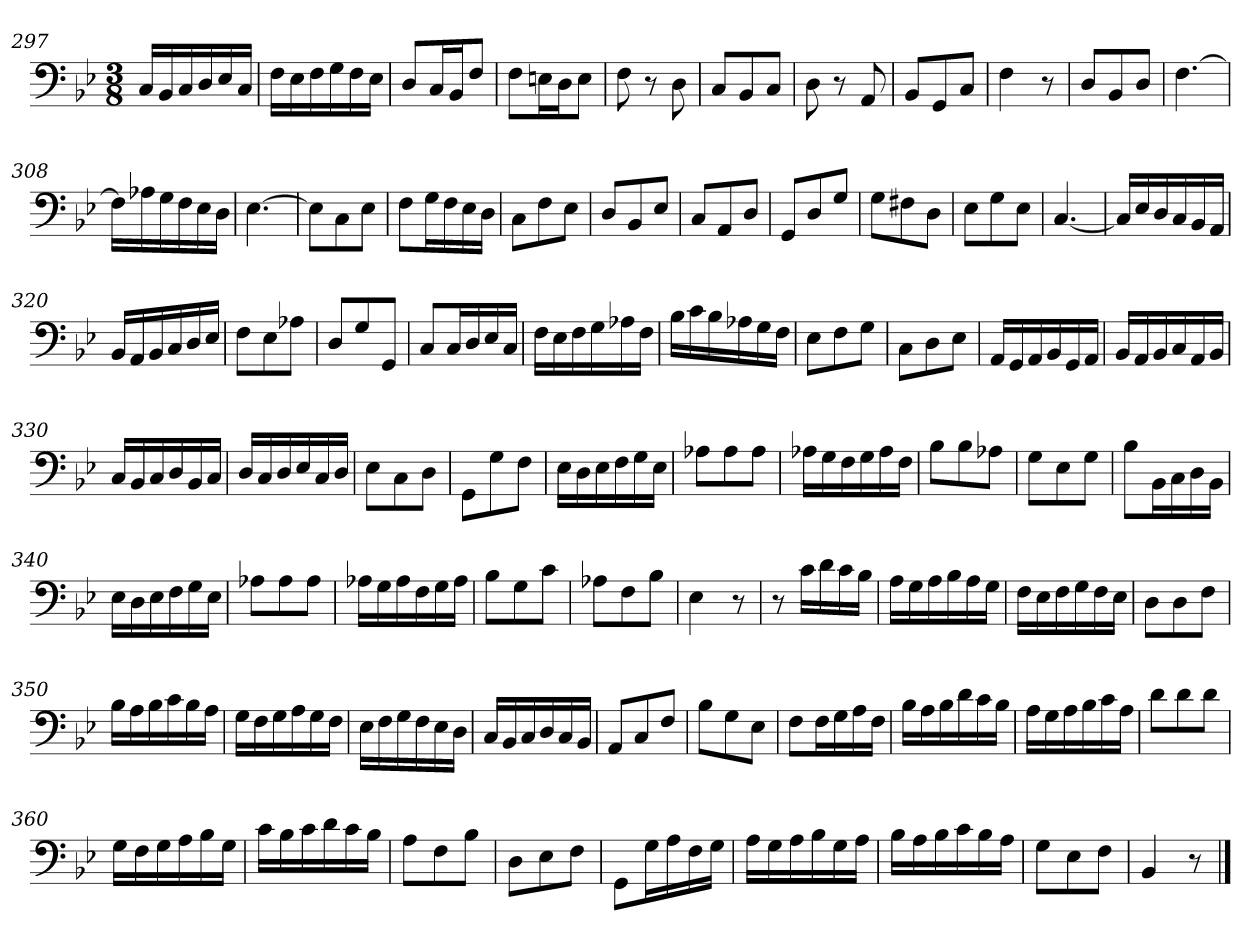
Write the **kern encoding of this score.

**kern
*part1
*staff1
*clefF4
*k[b-e-]
*B-:
*M3/8
=297
16C/LL
16BB-/
16C/
16D/
16E-/
16C/JJ
=298
16F\LL
16E-\
16F\
16G\
16F\
16E-\JJ
=299
8D/L
16C/L
16BB-/J
8F/J
=300
8F\L
16En\L
16D\J
8E\J
!!LO:LB:g=z
=301
8F\
8r
8D\
=302
8C/L
8BB-/
8C/J
=303
8D\
8r
8AA/
=304
8BB-/L
8GG/
8C/J
=305
4F\
8r
=306
8D/L
8BB-/
8D/J
=307
[>4.F\
=308
16F\LL]
16A-X\
16G\
16F\
16E-\
16D\JJ
=309
[>4.E-\
=310
8E-\L]
8C\
8E-\J
=311
8F\L
16G\L
16F\
16E-\
16D\JJ
!!LO:LB:g=z
=312
8C\L
8F\
8E-\J
=313
8D/L
8BB-/
8E-/J
=314
8C/L
8AA/
8D/J
=315
8GG/L
8D/
8G/J
=316
8G\L
8F#X\
8D\J
=317
8E-\L
8G\
8E-\J
=318
[<4.C/
=319
16C/LL]
16E-/
16D/
16C/
16BB-/
16AA/JJ
=320
16BB-/LL
16AA/
16BB-/
16C/
16D/
16E-/JJ
=321
8F\L
8E-\
8A-X\J
!!LO:LB:g=z
=322
8D/L
8G/
8GG/J
=323
8C/L
16C/L
16D/
16E-/
16C/JJ
=324
16F\LL
16E-\
16F\
16G\
16A-X\
16F\JJ
=325
16B-\LL
16c\
16B-\
16A-X\
16G\
16F\JJ
=326
8E-\L
8F\
8G\J
=327
8C\L
8D\
8E-\J
=328
16AA/LL
16GG/
16AA/
16BB-/
16GG/
16AA/JJ
=329
16BB-/LL
16AA/
16BB-/
16C/
16AA/
16BB-/JJ
!!LO:LB:g=z
=330
16C/LL
16BB-/
16C/
16D/
16BB-/
16C/JJ
=331
16D/LL
16C/
16D/
16E-/
16C/
16D/JJ
=332
8E-\L
8C\
8D\J
=333
8GG\L
8G\
8F\J
=334
16E-\LL
16D\
16E-\
16F\
16G\
16E-\JJ
=335
8A-X\L
8A-\
8A-\J
=336
16A-X\LL
16G\
16F\
16G\
16A-\
16F\JJ
=337
8B-\L
8B-\
8A-X\J
=338
8G\L
8E-\
8G\J
!!LO:LB:g=z
=339
8B-\L
16BB-\L
16C\
16D\
16BB-\JJ
=340
16E-\LL
16D\
16E-\
16F\
16G\
16E-\JJ
=341
8A-X\L
8A-\
8A-\J
=342
16A-X\LL
16G\
16A-\
16F\
16G\
16A-\JJ
=343
8B-\L
8G\
8c\J
=344
8A-X\L
8F\
8B-\J
=345
4E-\
8r
=346
8r
16c\LL
16d\
16c\
16B-\JJ
=347
16A\LL
16G\
16A\
16B-\
16A\
16G\JJ
!!LO:LB:g=z
=348
16F\LL
16E-\
16F\
16G\
16F\
16E-\JJ
=349
8D\L
8D\
8F\J
=350
16B-\LL
16A\
16B-\
16c\
16B-\
16A\JJ
=351
16G\LL
16F\
16G\
16A\
16G\
16F\JJ
=352
16E-\LL
16F\
16G\
16F\
16E-\
16D\JJ
=353
16C/LL
16BB-/
16C/
16D/
16C/
16BB-/JJ
=354
8AA/L
8C/
8F/J
=355
8B-\L
8G\
8E-\J
!!LO:LB:g=z
=356
8F\L
16F\L
16G\
16A\
16F\JJ
=357
16B-\LL
16A\
16B-\
16d\
16c\
16B-\JJ
=358
16A\LL
16G\
16A\
16B-\
16c\
16A\JJ
=359
8d\L
8d\
8d\J
=360
16G\LL
16F\
16G\
16A\
16B-\
16G\JJ
=361
16c\LL
16B-\
16c\
16d\
16c\
16B-\JJ
!!LO:LB:g=z
=362
8A\L
8F\
8B-\J
=363
8D\L
8E-\
8F\J
=364
8GG\L
16G\L
16A\
16F\
16G\JJ
=365
16A\LL
16G\
16A\
16B-\
16G\
16A\JJ
=366
16B-\LL
16A\
16B-\
16c\
16B-\
16A\JJ
=367
8G\L
8E-\
8F\J
=368
4BB-/
8r
==
*-
